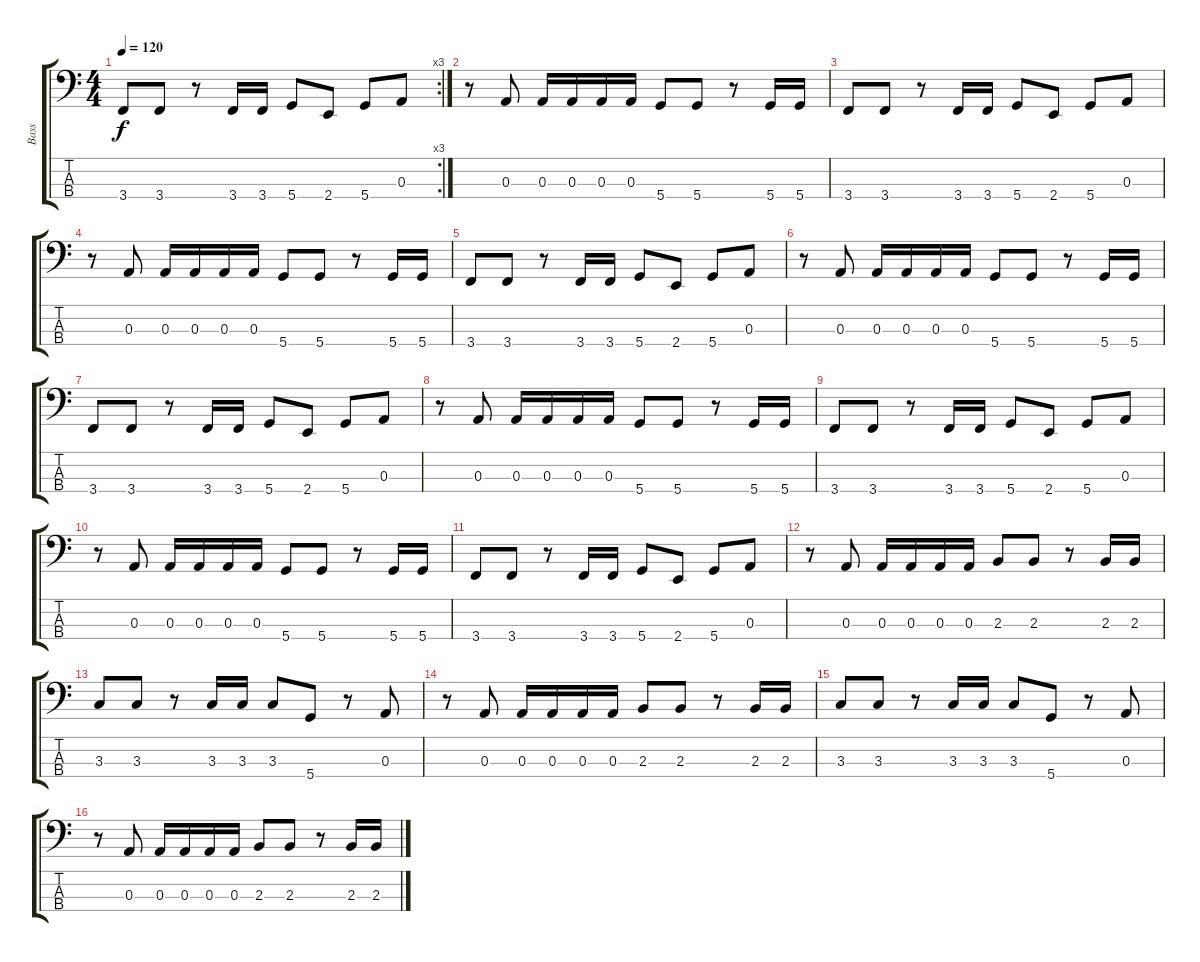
\track ("Bass" "Bass") {instrument electricbasspick}
\staff {score tabs}
\tuning (G2 D2 A1 D1) {hide}
\rc 3
\ts (4 4)
\tempo 120
\clef f4
\ks c
3.4.8{dy f} 3.4.8 r.8 3.4.16 3.4.16 5.4.8 2.4.8 5.4.8 0.3.8 |
r.8 0.3.8 0.3.16 0.3.16 0.3.16 0.3.16 5.4.8 5.4.8 r.8 5.4.16 5.4.16 |
3.4.8 3.4.8 r.8 3.4.16 3.4.16 5.4.8 2.4.8 5.4.8 0.3.8 |
r.8 0.3.8 0.3.16 0.3.16 0.3.16 0.3.16 5.4.8 5.4.8 r.8 5.4.16 5.4.16 |
3.4.8 3.4.8 r.8 3.4.16 3.4.16 5.4.8 2.4.8 5.4.8 0.3.8 |
r.8 0.3.8 0.3.16 0.3.16 0.3.16 0.3.16 5.4.8 5.4.8 r.8 5.4.16 5.4.16 |
3.4.8 3.4.8 r.8 3.4.16 3.4.16 5.4.8 2.4.8 5.4.8 0.3.8 |
r.8 0.3.8 0.3.16 0.3.16 0.3.16 0.3.16 5.4.8 5.4.8 r.8 5.4.16 5.4.16 |
3.4.8 3.4.8 r.8 3.4.16 3.4.16 5.4.8 2.4.8 5.4.8 0.3.8 |
r.8 0.3.8 0.3.16 0.3.16 0.3.16 0.3.16 5.4.8 5.4.8 r.8 5.4.16 5.4.16 |
3.4.8 3.4.8 r.8 3.4.16 3.4.16 5.4.8 2.4.8 5.4.8 0.3.8 |
r.8 0.3.8 0.3.16 0.3.16 0.3.16 0.3.16 2.3.8 2.3.8 r.8 2.3.16 2.3.16 |
3.3.8 3.3.8 r.8 3.3.16 3.3.16 3.3.8 5.4.8 r.8 0.3.8 |
r.8 0.3.8 0.3.16 0.3.16 0.3.16 0.3.16 2.3.8 2.3.8 r.8 2.3.16 2.3.16 |
3.3.8 3.3.8 r.8 3.3.16 3.3.16 3.3.8 5.4.8 r.8 0.3.8 |
r.8 0.3.8 0.3.16 0.3.16 0.3.16 0.3.16 2.3.8 2.3.8 r.8 2.3.16 2.3.16
